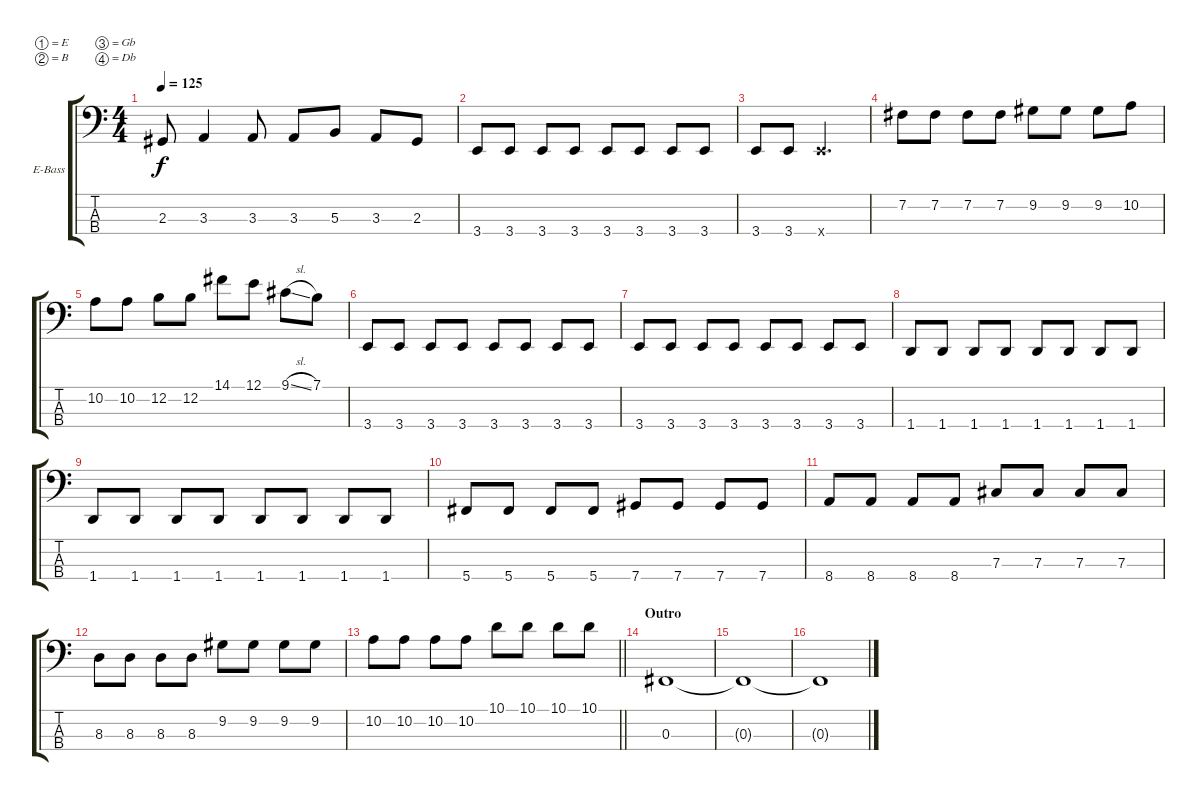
\bracketExtendMode groupsimilarinstruments
\firstSystemTrackNameOrientation horizontal
\otherSystemsTrackNameOrientation horizontal
\track ("Bass" "E-Bass") {instrument electricbassfinger}
\staff {score tabs}
\tuning (E2 B1 Gb1 Db1)
\ts (4 4)
\tempo 125
\clef f4
\ks c
2.3{t}.8{dy f} 3.3.4 3.3.8 3.3.8 5.3.8 3.3.8 2.3.8 |
3.4.8 3.4.8 3.4.8 3.4.8 3.4.8 3.4.8 3.4.8 3.4.8 |
3.4.8 3.4.8 3.4{x}.2{d} |
7.2.8 7.2.8 7.2.8 7.2.8 9.2.8 9.2.8 9.2.8 10.2.8 |
10.2.8 10.2.8 12.2.8 12.2.8 14.1.8 12.1.8 9.1{sl}.8 7.1.8 |
3.4.8 3.4.8 3.4.8 3.4.8 3.4.8 3.4.8 3.4.8 3.4.8 |
3.4.8 3.4.8 3.4.8 3.4.8 3.4.8 3.4.8 3.4.8 3.4.8 |
1.4.8 1.4.8 1.4.8 1.4.8 1.4.8 1.4.8 1.4.8 1.4.8 |
1.4.8 1.4.8 1.4.8 1.4.8 1.4.8 1.4.8 1.4.8 1.4.8 |
5.4.8 5.4.8 5.4.8 5.4.8 7.4.8 7.4.8 7.4.8 7.4.8 |
8.4.8 8.4.8 8.4.8 8.4.8 7.3.8 7.3.8 7.3.8 7.3.8 |
8.3.8 8.3.8 8.3.8 8.3.8 9.2.8 9.2.8 9.2.8 9.2.8 |
\barLineRight lightlight
10.2.8 10.2.8 10.2.8 10.2.8 10.1.8 10.1.8 10.1.8 10.1.8 |
\section ("" "Outro")
0.3.1 |
0.3{t}.1 |
0.3{t}.1
